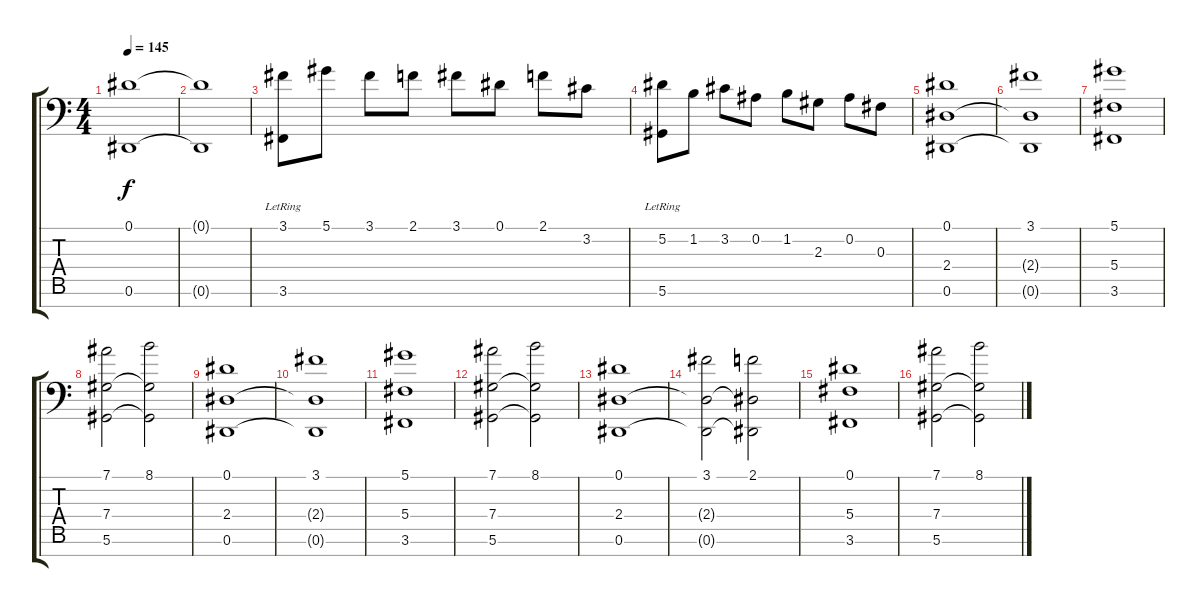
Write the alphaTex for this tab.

\track "" {instrument stringensemble1}
\staff {score tabs}
\tuning (Eb4 Bb3 Gb3 Db3 Ab2 Eb2 Bb1) {hide}
\ts (4 4)
\tempo 145
\clef f4
\ks c
(0.1 0.6).1{dy f} |
(0.1{t} 0.6{t}).1 |
(3.1 3.6{lr}).8 5.1.8 3.1.8 2.1.8 3.1.8 0.1.8 2.1.8 3.2.8 |
(5.2 5.6{lr}).8 1.2.8 3.2.8 0.2.8 1.2.8 2.3.8 0.2.8 0.3.8 |
(0.1 2.4 0.6).1 |
(3.1 2.4{t} 0.6{t}).1 |
(5.1 5.4 3.6).1 |
(7.1 7.4 5.6).2 (8.1 7.4{t} 5.6{t}).2 |
(0.1 2.4 0.6).1 |
(3.1 2.4{t} 0.6{t}).1 |
(5.1 5.4 3.6).1 |
(7.1 7.4 5.6).2 (8.1 7.4{t} 5.6{t}).2 |
(0.1 2.4 0.6).1 |
(3.1 2.4{t} 0.6{t}).2 (2.1 2.4{t} 0.6{t}).2 |
(0.1 5.4 3.6).1 |
(7.1 7.4 5.6).2 (8.1 7.4{t} 5.6{t}).2
